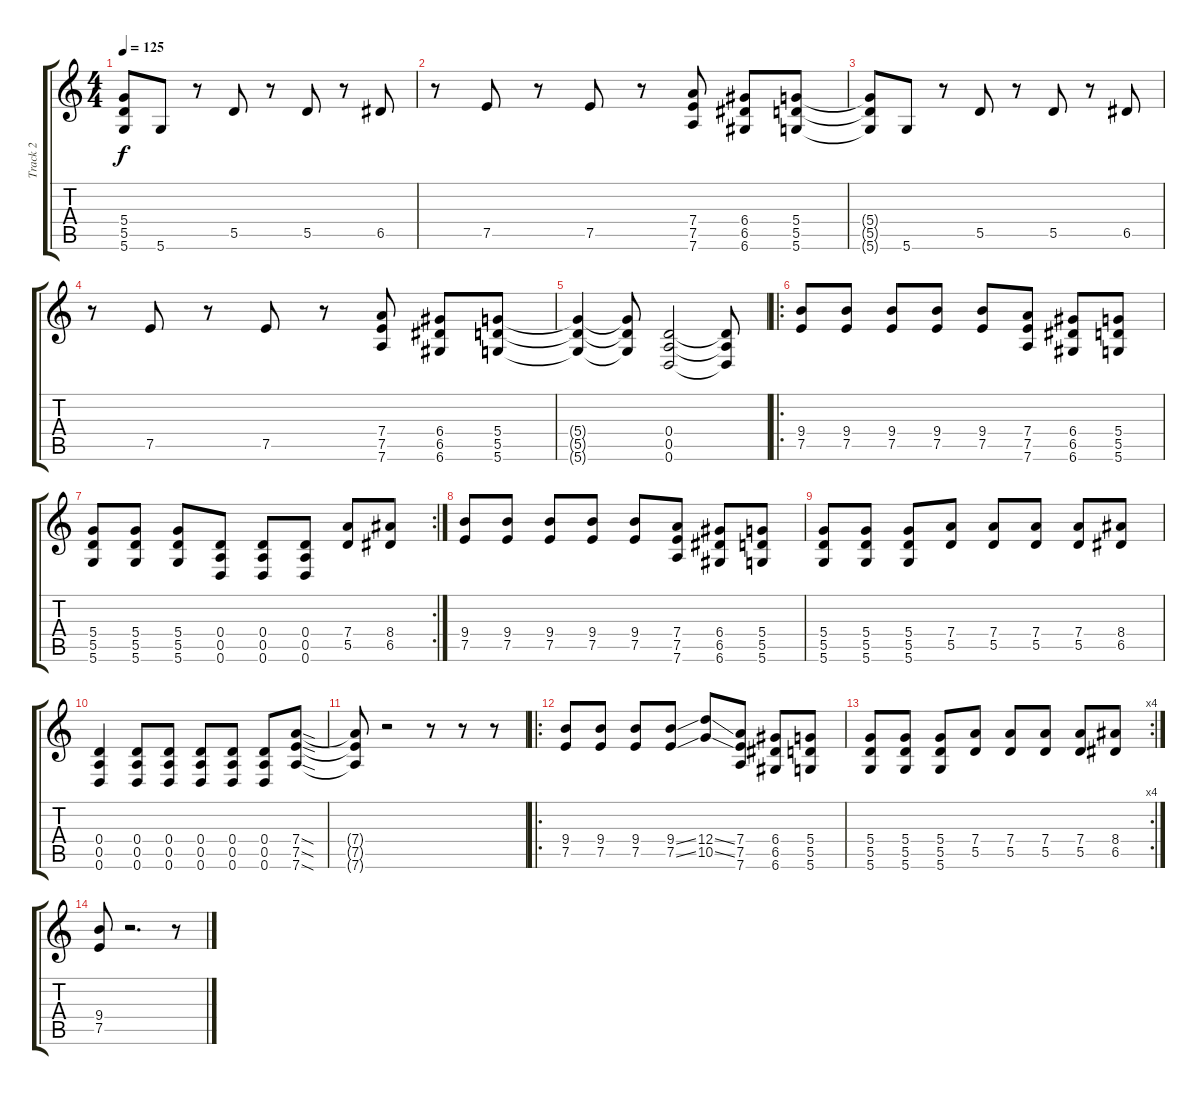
\track ("Track 2" "Track 2") {instrument distortionguitar}
\staff {score tabs}
\tuning (E4 B3 G3 D3 A2 D2) {hide}
\ts (4 4)
\tempo 125
\clef g2
\ks c
(5.4{t} 5.5{t} 5.6{t}).8{dy f} 5.6.8 r.8 5.5.8 r.8 5.5.8 r.8 6.5.8 |
r.8 7.5.8 r.8 7.5.8 r.8 (7.4 7.5 7.6).8 (6.4 6.5 6.6).8 (5.4 5.5 5.6).8 |
(5.4{t} 5.5{t} 5.6{t}).8 5.6.8 r.8 5.5.8 r.8 5.5.8 r.8 6.5.8 |
r.8 7.5.8 r.8 7.5.8 r.8 (7.4 7.5 7.6).8 (6.4 6.5 6.6).8 (5.4 5.5 5.6).8 |
(5.4{t} 5.5{t} 5.6{t}).4 (5.4{t} 5.5{t} 5.6{t}).8 (0.4 0.5 0.6).2 (0.4{t} 0.5{t} 0.6{t}).8 |
\ro
(9.4 7.5).8 (9.4 7.5).8 (9.4 7.5).8 (9.4 7.5).8 (9.4 7.5).8 (7.4 7.5 7.6).8 (6.4 6.5 6.6).8 (5.4 5.5 5.6).8 |
\rc 2
(5.4 5.5 5.6).8 (5.4 5.5 5.6).8 (5.4 5.5 5.6).8 (0.4 0.5 0.6).8 (0.4 0.5 0.6).8 (0.4 0.5 0.6).8 (7.4 5.5).8 (8.4 6.5).8 |
(9.4 7.5).8 (9.4 7.5).8 (9.4 7.5).8 (9.4 7.5).8 (9.4 7.5).8 (7.4 7.5 7.6).8 (6.4 6.5 6.6).8 (5.4 5.5 5.6).8 |
(5.4 5.5 5.6).8 (5.4 5.5 5.6).8 (5.4 5.5 5.6).8 (7.4 5.5).8 (7.4 5.5).8 (7.4 5.5).8 (7.4 5.5).8 (8.4 6.5).8 |
(0.4 0.5 0.6).4 (0.4 0.5 0.6).8 (0.4 0.5 0.6).8 (0.4 0.5 0.6).8 (0.4 0.5 0.6).8 (0.4 0.5 0.6).8 (7.4{sod} 7.5{sod} 7.6{sod}).8 |
(7.4{t} 7.5{t} 7.6{t}).8 r.2 r.8 r.8 r.8 |
\ro
(9.4 7.5).8 (9.4 7.5).8 (9.4 7.5).8 (9.4{ss} 7.5{ss}).8 (12.4{ss} 10.5{ss}).8 (7.4 7.5 7.6).8 (6.4 6.5 6.6).8 (5.4 5.5 5.6).8 |
\rc 4
(5.4 5.5 5.6).8 (5.4 5.5 5.6).8 (5.4 5.5 5.6).8 (7.4 5.5).8 (7.4 5.5).8 (7.4 5.5).8 (7.4 5.5).8 (8.4 6.5).8 |
(9.4 7.5).8 r.2{d} r.8
